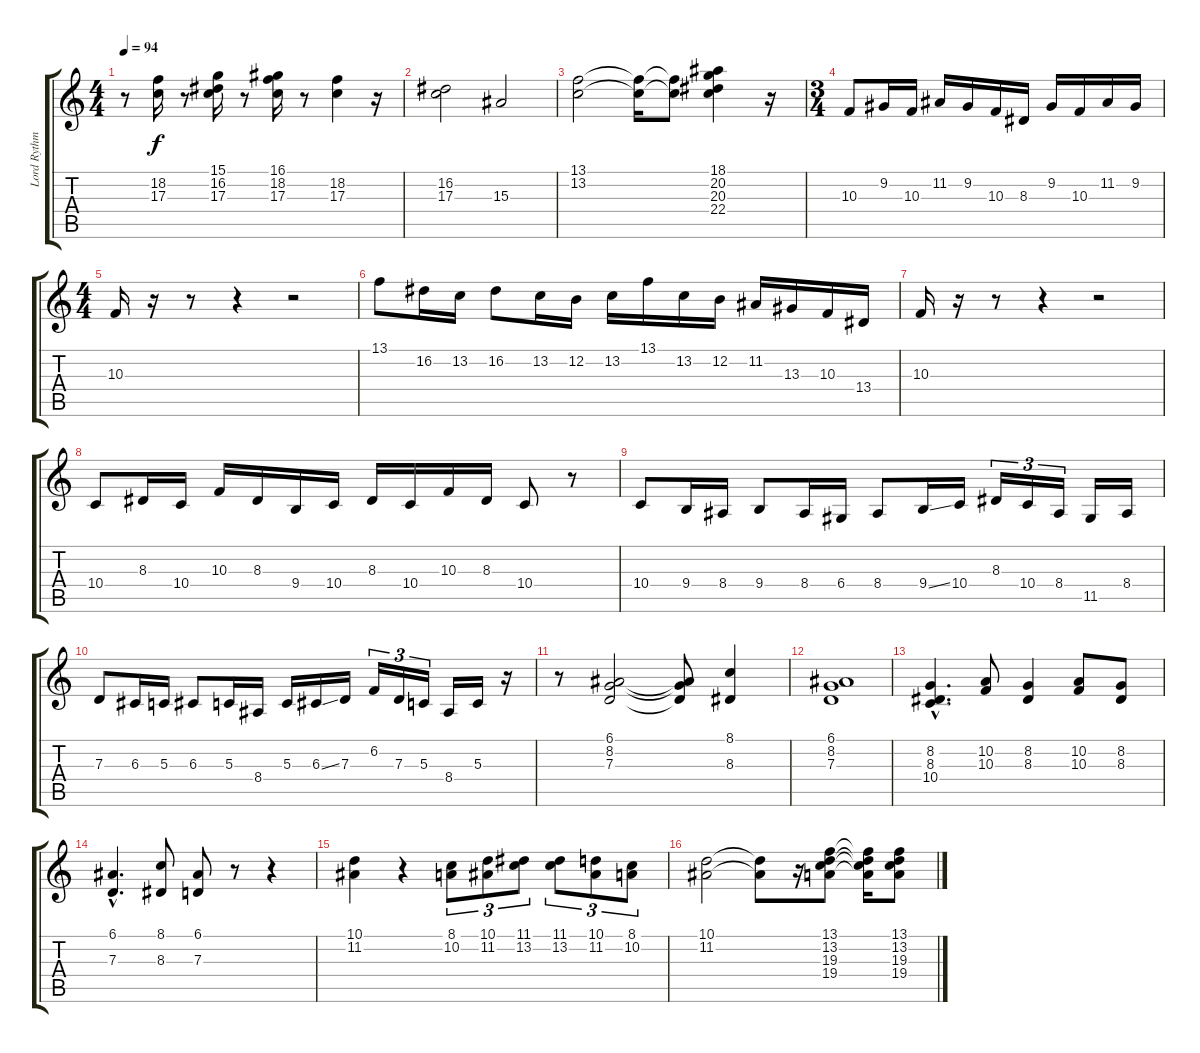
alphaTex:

\track ("Lord Rythm" "Lord Rythm") {instrument rockorgan}
\staff {score tabs}
\tuning (E4 B3 G3 D3 A2 E2) {hide}
\ts (4 4)
\tempo 94
\clef g2
\ks c
r.8{dy f} (18.2 17.3).16 r.8 (15.1 16.2 17.3).16 r.8 (16.1 18.2 17.3).16 r.8 (18.2 17.3).4 r.16 |
(16.2 17.3).2 15.3.2 |
(13.1 13.2).2 (13.1{t} 13.2{t}).16 (13.1{t} 13.2{t}).8 (18.1 20.2 20.3 22.4).4 r.16 |
\ts (3 4)
10.3.8 9.2.16 10.3.16 11.2.16 9.2.16 10.3.16 8.3.16 9.2.16 10.3.16 11.2.16 9.2.16 |
\ts (4 4)
10.3.16 r.16 r.8 r.4 r.2 |
13.1.8 16.2.16 13.2.16 16.2.8 13.2.16 12.2.16 13.2.16 13.1.16 13.2.16 12.2.16 11.2.16 13.3.16 10.3.16 13.4.16 |
10.3.16 r.16 r.8 r.4 r.2 |
10.4.8 8.3.16 10.4.16 10.3.16 8.3.16 9.4.16 10.4.16 8.3.16 10.4.16 10.3.16 8.3.16 10.4.8 r.8 |
10.4.8 9.4.16 8.4.16 9.4.8 8.4.16 6.4.16 8.4.8 9.4{ss}.16 10.4.16 8.3.16{tu (3 2)} 10.4.16{tu (3 2)} 8.4.16{tu (3 2)} 11.5.16 8.4.16 |
7.3.8 6.3.16 5.3.16 6.3.8 5.3.16 8.4.16 5.3.16 6.3{ss}.16 7.3.16 6.2.16{tu (3 2)} 7.3.16{tu (3 2)} 5.3.16{tu (3 2)} 8.4.16 5.3.16 r.16 |
r.8 (6.1 8.2 7.3).2 (6.1{t} 8.2{t} 7.3{t}).8 (8.1 8.3).4 |
(6.1 8.2 7.3).1 |
(8.2{hac} 8.3{hac} 10.4{hac}).4{d} (10.2 10.3).8 (8.2 8.3).4 (10.2 10.3).8 (8.2 8.3).8 |
(6.1{hac} 7.3{hac}).4{d} (8.1 8.3).8 (6.1 7.3).8 r.8 r.4 |
(10.1 11.2).4 r.4 (8.1 10.2).8{tu (3 2)} (10.1 11.2).8{tu (3 2)} (11.1 13.2).8{tu (3 2)} (11.1 13.2).8{tu (3 2)} (10.1 11.2).8{tu (3 2)} (8.1 10.2).8{tu (3 2)} |
(10.1 11.2).2 (10.1{t} 11.2{t}).8 r.16 (13.1 13.2 19.3 19.4).8 (13.1{t} 13.2{t} 19.3{t} 19.4{t}).16 (13.1 13.2 19.3 19.4).8
